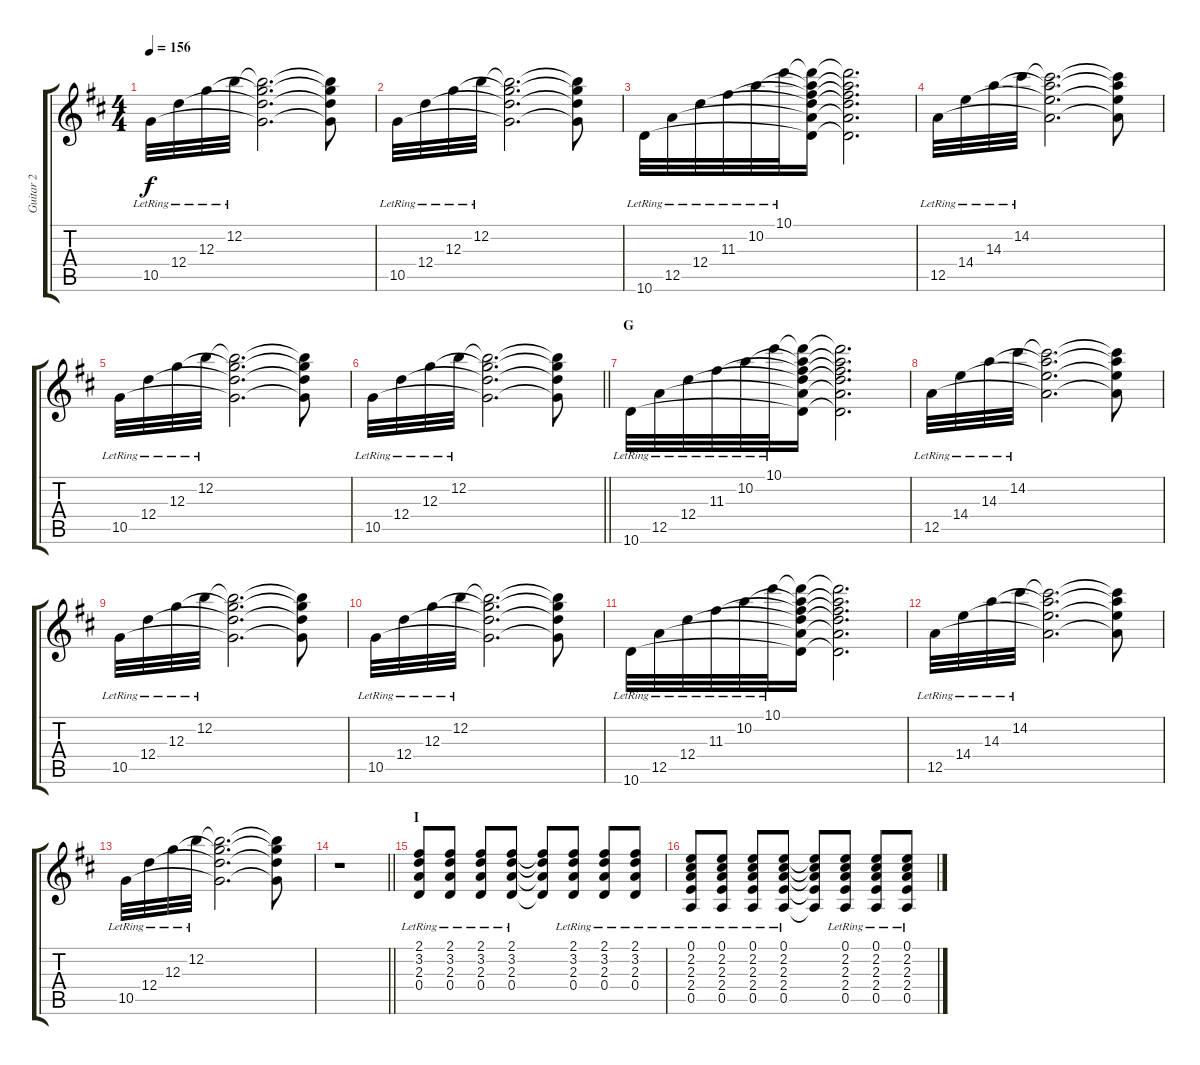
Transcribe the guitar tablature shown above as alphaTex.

\track ("Guitar 2" "Guitar 2") {instrument overdrivenguitar}
\staff {score tabs}
\tuning (E4 B3 G3 D3 A2 E2) {hide}
\ts (4 4)
\tempo 156
\clef g2
\ks d
10.5{lr}.32{dy f} 12.4{lr}.32 12.3{lr}.32 12.2{lr}.32 (12.2{t} 12.3{t} 12.4{t} 10.5{t}).2{d} (12.2{t} 12.3{t} 12.4{t} 10.5{t}).8 |
10.5{lr}.32 12.4{lr}.32 12.3{lr}.32 12.2{lr}.32 (12.2{t} 12.3{t} 12.4{t} 10.5{t}).2{d} (12.2{t} 12.3{t} 12.4{t} 10.5{t}).8 |
10.6{lr}.32{instrument electricguitarclean} 12.5{lr}.32 12.4{lr}.32 11.3{lr}.32 10.2{lr}.32 10.1{lr}.32 (10.1{t} 10.2{t} 11.3{t} 12.4{t} 12.5{t} 10.6{t}).16 (10.1{t} 10.2{t} 11.3{t} 12.4{t} 12.5{t} 10.6{t}).2{d} |
12.5{lr}.32 14.4{lr}.32 14.3{lr}.32 14.2{lr}.32 (14.2{t} 14.3{t} 14.4{t} 12.5{t}).2{d} (14.2{t} 14.3{t} 14.4{t} 12.5{t}).8 |
10.5{lr}.32 12.4{lr}.32 12.3{lr}.32 12.2{lr}.32 (12.2{t} 12.3{t} 12.4{t} 10.5{t}).2{d} (12.2{t} 12.3{t} 12.4{t} 10.5{t}).8 |
\barLineRight lightlight
10.5{lr}.32 12.4{lr}.32 12.3{lr}.32 12.2{lr}.32 (12.2{t} 12.3{t} 12.4{t} 10.5{t}).2{d} (12.2{t} 12.3{t} 12.4{t} 10.5{t}).8 |
\section ("" "G")
10.6{lr}.32{instrument electricguitarclean} 12.5{lr}.32 12.4{lr}.32 11.3{lr}.32 10.2{lr}.32 10.1{lr}.32 (10.1{t} 10.2{t} 11.3{t} 12.4{t} 12.5{t} 10.6{t}).16 (10.1{t} 10.2{t} 11.3{t} 12.4{t} 12.5{t} 10.6{t}).2{d} |
12.5{lr}.32 14.4{lr}.32 14.3{lr}.32 14.2{lr}.32 (14.2{t} 14.3{t} 14.4{t} 12.5{t}).2{d} (14.2{t} 14.3{t} 14.4{t} 12.5{t}).8 |
10.5{lr}.32 12.4{lr}.32 12.3{lr}.32 12.2{lr}.32 (12.2{t} 12.3{t} 12.4{t} 10.5{t}).2{d} (12.2{t} 12.3{t} 12.4{t} 10.5{t}).8 |
10.5{lr}.32 12.4{lr}.32 12.3{lr}.32 12.2{lr}.32 (12.2{t} 12.3{t} 12.4{t} 10.5{t}).2{d} (12.2{t} 12.3{t} 12.4{t} 10.5{t}).8 |
10.6{lr}.32{instrument electricguitarclean} 12.5{lr}.32 12.4{lr}.32 11.3{lr}.32 10.2{lr}.32 10.1{lr}.32 (10.1{t} 10.2{t} 11.3{t} 12.4{t} 12.5{t} 10.6{t}).16 (10.1{t} 10.2{t} 11.3{t} 12.4{t} 12.5{t} 10.6{t}).2{d} |
12.5{lr}.32 14.4{lr}.32 14.3{lr}.32 14.2{lr}.32 (14.2{t} 14.3{t} 14.4{t} 12.5{t}).2{d} (14.2{t} 14.3{t} 14.4{t} 12.5{t}).8 |
10.5{lr}.32 12.4{lr}.32 12.3{lr}.32 12.2{lr}.32 (12.2{t} 12.3{t} 12.4{t} 10.5{t}).2{d} (12.2{t} 12.3{t} 12.4{t} 10.5{t}).8 |
\barLineRight lightlight
r.1 |
\section ("" "I")
(2.1{lr} 3.2{lr} 2.3{lr} 0.4{lr}).8{instrument overdrivenguitar} (2.1{lr} 3.2{lr} 2.3{lr} 0.4{lr}).8 (2.1{lr} 3.2{lr} 2.3{lr} 0.4{lr}).8 (2.1{lr} 3.2{lr} 2.3{lr} 0.4{lr}).8 (2.1{t} 3.2{t} 2.3{t} 0.4{t}).8 (2.1{lr} 3.2{lr} 2.3{lr} 0.4{lr}).8 (2.1{lr} 3.2{lr} 2.3{lr} 0.4{lr}).8 (2.1{lr} 3.2{lr} 2.3{lr} 0.4{lr}).8 |
(0.1{lr} 2.2{lr} 2.3{lr} 2.4{lr} 0.5{lr}).8 (0.1{lr} 2.2{lr} 2.3{lr} 2.4{lr} 0.5{lr}).8 (0.1{lr} 2.2{lr} 2.3{lr} 2.4{lr} 0.5{lr}).8 (0.1{lr} 2.2{lr} 2.3{lr} 2.4{lr} 0.5{lr}).8 (0.1{t} 2.2{t} 2.3{t} 2.4{t} 0.5{t}).8 (0.1{lr} 2.2{lr} 2.3{lr} 2.4{lr} 0.5{lr}).8 (0.1{lr} 2.2{lr} 2.3{lr} 2.4{lr} 0.5{lr}).8 (0.1{lr} 2.2{lr} 2.3{lr} 2.4{lr} 0.5{lr}).8
